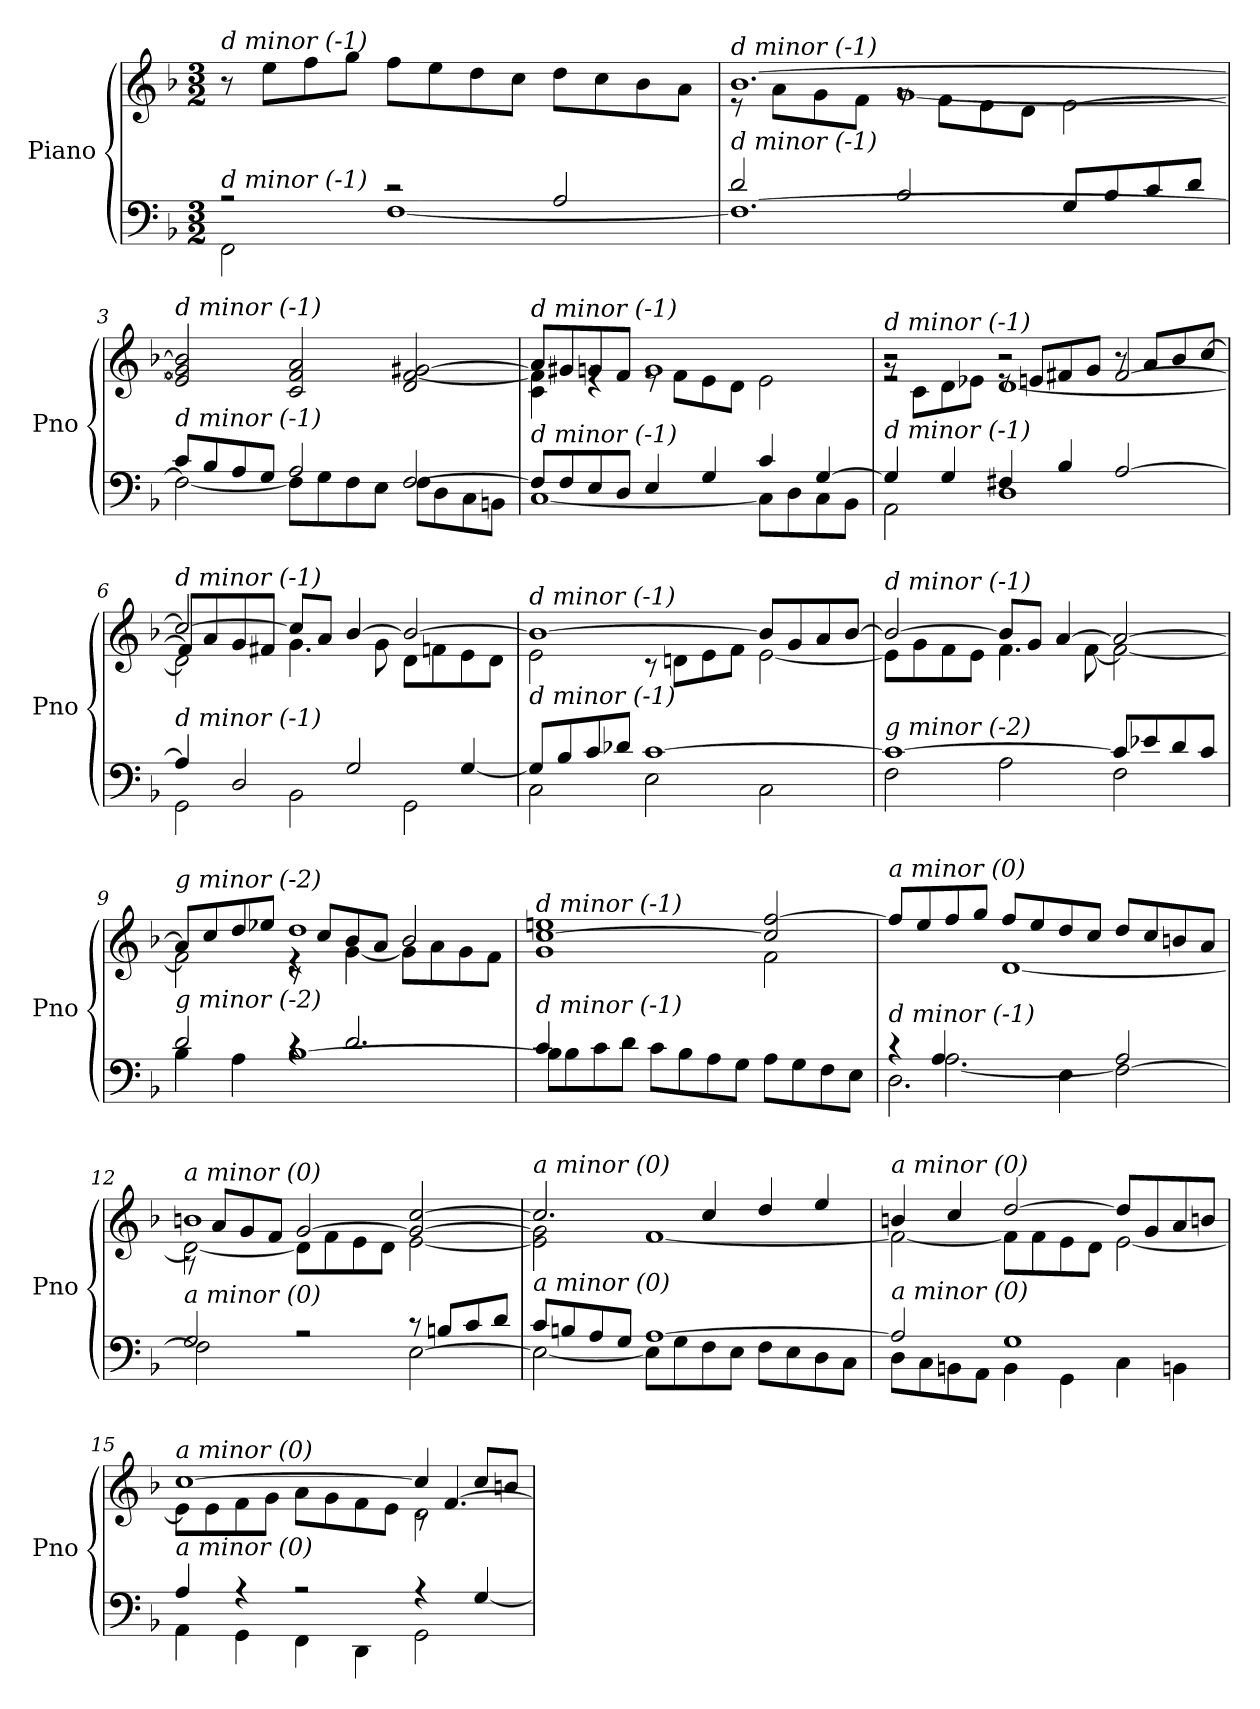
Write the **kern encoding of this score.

**kern	**kern
*part1	*part1
*staff2	*staff1
*I"Piano	*
*I'Pno	*
*clefF4	*clefG2
*k[b-]	*k[b-]
*M3/2	*M3/2
=1	=1
*^	*
!	!	!LO:TX:i:t=d minor (-1)
!LO:TX:i:t=d minor (-1)	!	!
2r	2FF\	8r
.	.	8ee\L
.	.	8ff\
.	.	8gg\J
2r	[1F	8ff\L
.	.	8ee\
.	.	8dd\
.	.	8cc\J
2A/	.	8dd\L
.	.	8cc\
.	.	8b-\
.	.	8a\J
=2	=2	=2
*	*^	*^
*	*	*	*	*^
!	!	!	!LO:TX:i:t=d minor (-1)	!	!
!LO:TX:i:t=d minor (-1)	!	!	!	!	!
2ryy	2d/	1.F_	[1.b-	8r	2ryy
.	.	.	.	8a\L	.
.	.	.	.	8g\	.
.	.	.	.	8f\J	.
1ryy	2B-/	.	.	[1g	8rg
.	.	.	.	.	8f\L
.	.	.	.	.	8e\
.	.	.	.	.	8d\J
.	8G/L	.	.	.	[2e\
.	8B-/	.	.	.	.
.	8c/	.	.	.	.
.	8d/J	.	.	.	.
*	*v	*v	*	*	*
*	*	*v	*v	*v
=3	=3	=3
!	!	!LO:TX:i:t=d minor (-1)
!LO:TX:i:t=d minor (-1)	!	!
8c/L	2F\_	2e/] 2g/] 2b-/]
8B-/	.	.
8A/	.	.
8G/J	.	.
2A/	8F\L]	2c/ 2f/ 2a/
.	8G\	.
.	8F\	.
.	8E\J	.
[2F/	8F\L	2d/ [2f/ [2g#Xi/
.	8D\	.
.	8C\	.
.	8BBn\J	.
!!LO:LB:g=z
=4	=4	=4
*	*	*^
!	!	!LO:TX:i:t=d minor (-1)	!
!LO:TX:i:t=d minor (-1)	!	!	!
8F/L]	[1C	8a-/L]	4c\ 4f\]
8F/	.	8g#Xi/	.
8E/	.	8g/	4re
8D/J	.	8f/J	.
4E/	.	1g	8re
.	.	.	8f\L
4G/	.	.	8e\
.	.	.	8d\J
4c/	8C\L]	.	2e\
.	8D\	.	.
[4G/	8C\	.	.
.	8BB-\J	.	.
=5	=5	=5	=5
*	*	*	*^
!	!	!LO:TX:i:t=d minor (-1)	!	!
!LO:TX:i:t=d minor (-1)	!	!	!	!
4G/]	2AA\	2r	8rg	2re
.	.	.	8c\L	.
4G/	.	.	8d\	.
.	.	.	8e-Xj\J	.
4F#X/	1D	2r	[1d	8re
.	.	.	.	8en/L
4B-/	.	.	.	8f#X/
.	.	.	.	8g/J
[2A/	.	8r	.	[2f#/
.	.	8a/L	.	.
.	.	8b-/	.	.
.	.	[8cc/J	.	.
=6	=6	=6	=6	=6
*	*^	*	*	*
!	!	!	!LO:TX:i:t=d minor (-1)	!	!
!LO:TX:i:t=d minor (-1)	!	!	!	!	!
2ryy	4A/]	2GG\	2cc/_	2d\]	8f#/L]
.	.	.	.	.	8a/
.	2D/	.	.	.	8g/
.	.	.	.	.	8f#X/J
1ryy	.	2BB-\	8cc/L]	4.g\	1ryy
.	.	.	8a/J	.	.
.	2G/	.	[4b-/	.	.
.	.	.	.	8g\	.
.	.	2GG\	2b-/_	8d\L	.
.	.	.	.	8fn\	.
.	[4G/	.	.	8e\	.
.	.	.	.	8d\J	.
*	*v	*v	*	*	*
*	*	*	*v	*v
!!LO:LB:g=z
=7	=7	=7	=7
!	!	!LO:TX:i:t=d minor (-1)	!
!LO:TX:i:t=d minor (-1)	!	!	!
8G/L]	2C\	1b-_	2e\
8B-/	.	.	.
8c/	.	.	.
8d-Xj/J	.	.	.
[1c	2E\	.	8r
.	.	.	8dn\L
.	.	.	8e\
.	.	.	8f\J
.	2C\	8b-/L]	[2e\
.	.	8g/	.
.	.	8a/	.
.	.	[8b-/J	.
=8	=8	=8	=8
!	!	!LO:TX:i:t=d minor (-1)	!
!LO:TX:i:t=g minor (-2)	!	!	!
1c_	2F\	2b-/_	8e\L]
.	.	.	8g\
.	.	.	8f\
.	.	.	8e\J
.	2A\	8b-/L]	4.f\
.	.	8g/J	.
.	.	[4a/	.
.	.	.	[8f\
8c/L]	2F\	2a/_	2f\_
8e-X/	.	.	.
8d/	.	.	.
8c/J	.	.	.
=9	=9	=9	=9
*	*^	*	*^
!	!	!	!LO:TX:i:t=g minor (-2)	!	!
!LO:TX:i:t=g minor (-2)	!	!	!	!	!
2ryy	2d/	4B-\	8a/L]	2f\]	2ryy
.	.	.	8cc/	.	.
.	.	4A\	8dd/	.	.
.	.	.	8ee-X/J	.	.
1ryy	4rc	[1B-	1dd	4re	8rc
.	.	.	.	.	8cc/L
.	2.d/	.	.	[4g\	8b-/
.	.	.	.	.	8a/J
.	.	.	.	8g\L]	2b-/
.	.	.	.	8a\	.
.	.	.	.	8g\	.
.	.	.	.	8f\J	.
*	*v	*v	*	*	*
*	*	*	*v	*v
!!LO:LB:g=z
=10	=10	=10	=10
!	!	!LO:TX:i:t=d minor (-1)	!
!LO:TX:i:t=d minor (-1)	!	!	!
4c/	8B-\L]	[1cc 1een	1g
.	8B-\	.	.
4ryy	8c\	.	.
.	8d\J	.	.
1ryy	8c\L	.	.
.	8B-\	.	.
.	8A\	.	.
.	8G\J	.	.
.	8A\L	2cc/] [2ff/	2f\
.	8G\	.	.
.	8F\	.	.
.	8E\J	.	.
=11	=11	=11	=11
*^	*^	*	*^
!	!	!	!	!LO:TX:i:t=a minor (0)	!	!
!LO:TX:i:t=d minor (-1)	!	!	!	!	!	!
2ryy	4r	2.D\	4ryy	8ff/L]	2ryy	4ryy
.	.	.	.	8ee/	.	.
.	[2.A\	.	4A/	8ff/	.	4ryy
.	.	.	.	8gg/J	.	.
1ryy	.	.	1ryy	8ff/L	[1d	1ryy
.	.	.	.	8ee/	.	.
.	.	4E\	.	8dd/	.	.
.	.	.	.	8cc/J	.	.
.	2A/]	[2F\	.	8dd/L	.	.
.	.	.	.	8cc/	.	.
.	.	.	.	8bn/	.	.
.	.	.	.	8a/J	.	.
*	*	*v	*v	*	*	*
=12	=12	=12	=12	=12	=12
!	!	!	!LO:TX:i:t=a minor (0)	!	!
!LO:TX:i:t=a minor (0)	!	!	!	!	!
1ryy	2G/	2F\]	1bn	2d\_	8rA
.	.	.	.	.	8a/L
.	.	.	.	.	8g/
.	.	.	.	.	8f/J
.	2r	2rA	.	8d\L]	[2g/
.	.	.	.	8f\	.
.	.	.	.	8e\	.
.	.	.	.	8d\J	.
2ryy	8r	[2E\	2g/_ [2cc/	[2e\	2ryy
.	8Bn/L	.	.	.	.
.	8c/	.	.	.	.
.	8d/J	.	.	.	.
*	*v	*v	*	*	*
*	*	*	*v	*v
!!LO:LB:g=z
=13	=13	=13	=13
!	!	!LO:TX:i:t=a minor (0)	!
!LO:TX:i:t=a minor (0)	!	!	!
8c/L	2E\_	2.cc/]	2e\] 2g\]
8Bn/	.	.	.
8A/	.	.	.
8G/J	.	.	.
[1A	8E\L]	.	[1f
.	8G\	.	.
.	8F\	4cc/	.
.	8E\J	.	.
.	8F\L	4dd/	.
.	8E\	.	.
.	8D\	4ee/	.
.	8C\J	.	.
=14	=14	=14	=14
!	!	!LO:TX:i:t=a minor (0)	!
!LO:TX:i:t=a minor (0)	!	!	!
2A/]	8D\L	4bn/	2f\_
.	8C\	.	.
.	8BBn\	4cc/	.
.	8AA\J	.	.
1G	4BB\	[2dd/	8f\L]
.	.	.	8f\
.	4GG\	.	8e\
.	.	.	8d\J
.	4C\	8dd/L]	[2e\
.	.	8g/	.
.	4BBn\	8a/	.
.	.	8bn/J	.
=15	=15	=15	=15
*	*^	*	*^
!	!	!	!LO:TX:i:t=a minor (0)	!	!
!LO:TX:i:t=a minor (0)	!	!	!	!	!
1ryy	4A/	4AA\	[1cc	8e\L]	1ryy
.	.	.	.	8e\	.
.	4r	4GG\	.	8f\	.
.	.	.	.	8g\J	.
.	2r	4FF\	.	8a\L	.
.	.	.	.	8g\	.
.	.	4DD\	.	8f\	.
.	.	.	.	8e\J	.
2ryy	4r	2GG\	4cc/]	2d\	8rc
.	.	.	.	.	[4.f/
.	[4G/	.	8cc/L	.	.
.	.	.	8bn/J	.	.
*v	*v	*v	*	*	*
*	*v	*v	*v
=	=
*-	*-
